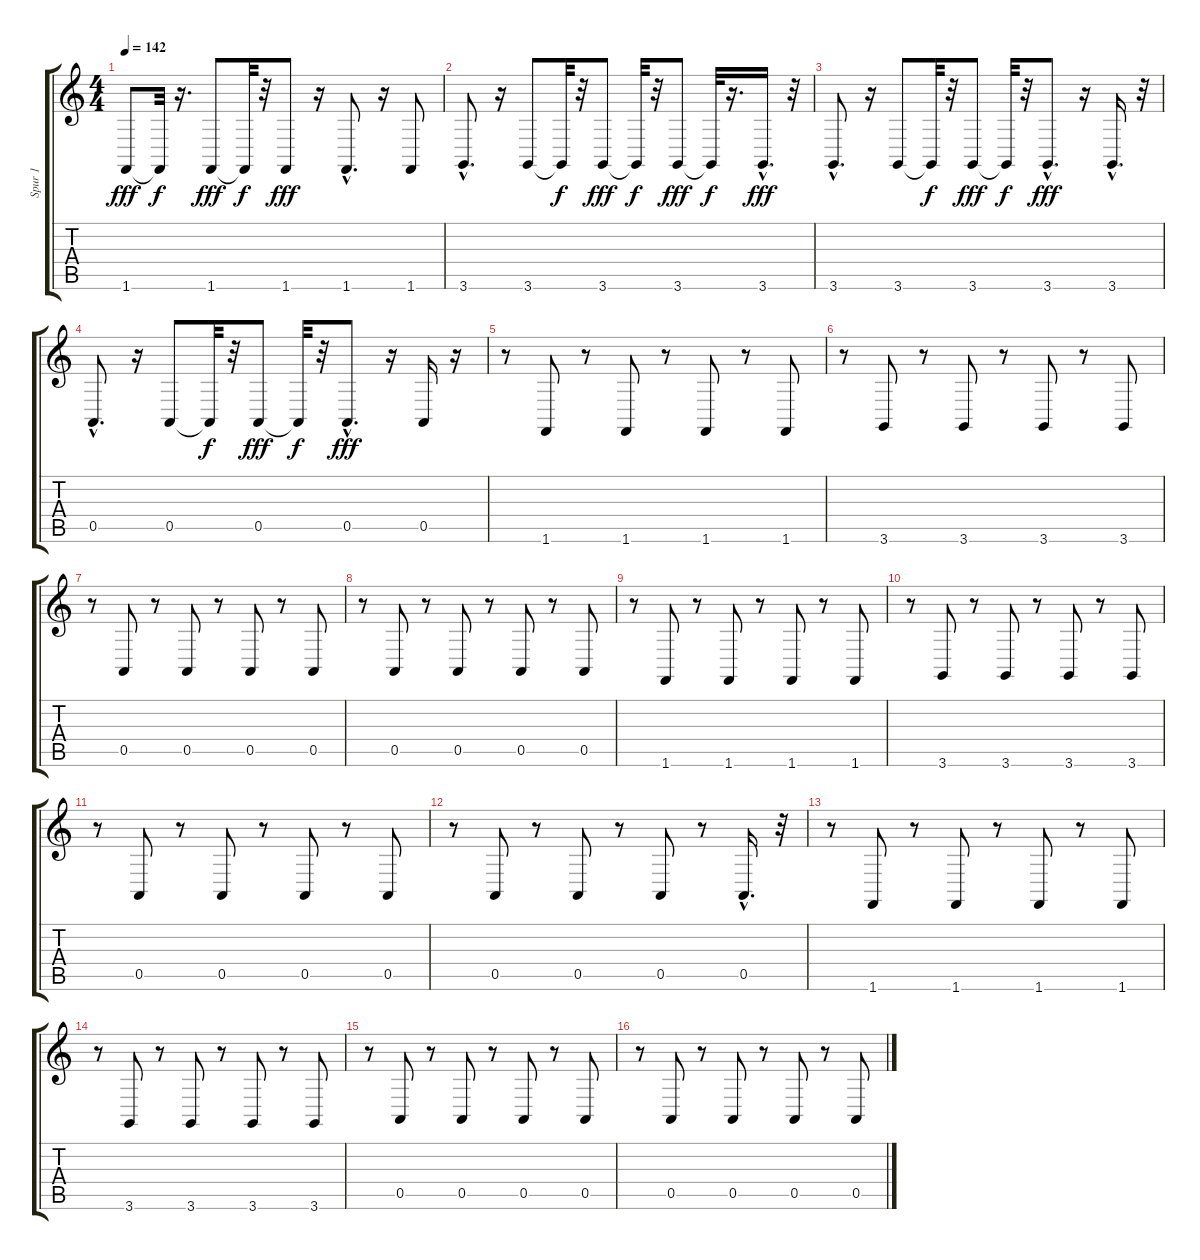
\track ("Spur 1" "Spur 1") {instrument percussiveorgan}
\staff {score tabs}
\tuning (E4 B3 G3 D3 A2 E2) {hide}
\ts (4 4)
\tempo 142
\clef g2
\ks c
1.6.8{dy fff} 1.6{t}.32{dy f} r.16{d} 1.6.8{dy fff} 1.6{t}.32{dy f} r.32 1.6.8{dy fff} r.16 1.6{hac}.8{d} r.16 1.6.8 |
3.6{hac}.8{d} r.16 3.6.8 3.6{t}.32{dy f} r.32 3.6.8{dy fff} 3.6{t}.32{dy f} r.32 3.6.8{dy fff} 3.6{t}.32{dy f} r.16{d} 3.6{hac}.16{d dy fff} r.32 |
3.6{hac}.8{d} r.16 3.6.8 3.6{t}.32{dy f} r.32 3.6.8{dy fff} 3.6{t}.32{dy f} r.32 3.6{hac}.8{d dy fff} r.16 3.6{hac}.16{d} r.32 |
0.5{hac}.8{d} r.16 0.5.8 0.5{t}.32{dy f} r.32 0.5.8{dy fff} 0.5{t}.32{dy f} r.32 0.5{hac}.8{d dy fff} r.16 0.5.16 r.16 |
r.8 1.6.8 r.8 1.6.8 r.8 1.6.8 r.8 1.6.8 |
r.8 3.6.8 r.8 3.6.8 r.8 3.6.8 r.8 3.6.8 |
r.8 0.5.8 r.8 0.5.8 r.8 0.5.8 r.8 0.5.8 |
r.8 0.5.8 r.8 0.5.8 r.8 0.5.8 r.8 0.5.8 |
r.8 1.6.8 r.8 1.6.8 r.8 1.6.8 r.8 1.6.8 |
r.8 3.6.8 r.8 3.6.8 r.8 3.6.8 r.8 3.6.8 |
r.8 0.5.8 r.8 0.5.8 r.8 0.5.8 r.8 0.5.8 |
r.8 0.5.8 r.8 0.5.8 r.8 0.5.8 r.8 0.5{hac}.16{d} r.32 |
r.8 1.6.8 r.8 1.6.8 r.8 1.6.8 r.8 1.6.8 |
r.8 3.6.8 r.8 3.6.8 r.8 3.6.8 r.8 3.6.8 |
r.8 0.5.8 r.8 0.5.8 r.8 0.5.8 r.8 0.5.8 |
r.8 0.5.8 r.8 0.5.8 r.8 0.5.8 r.8 0.5.8
